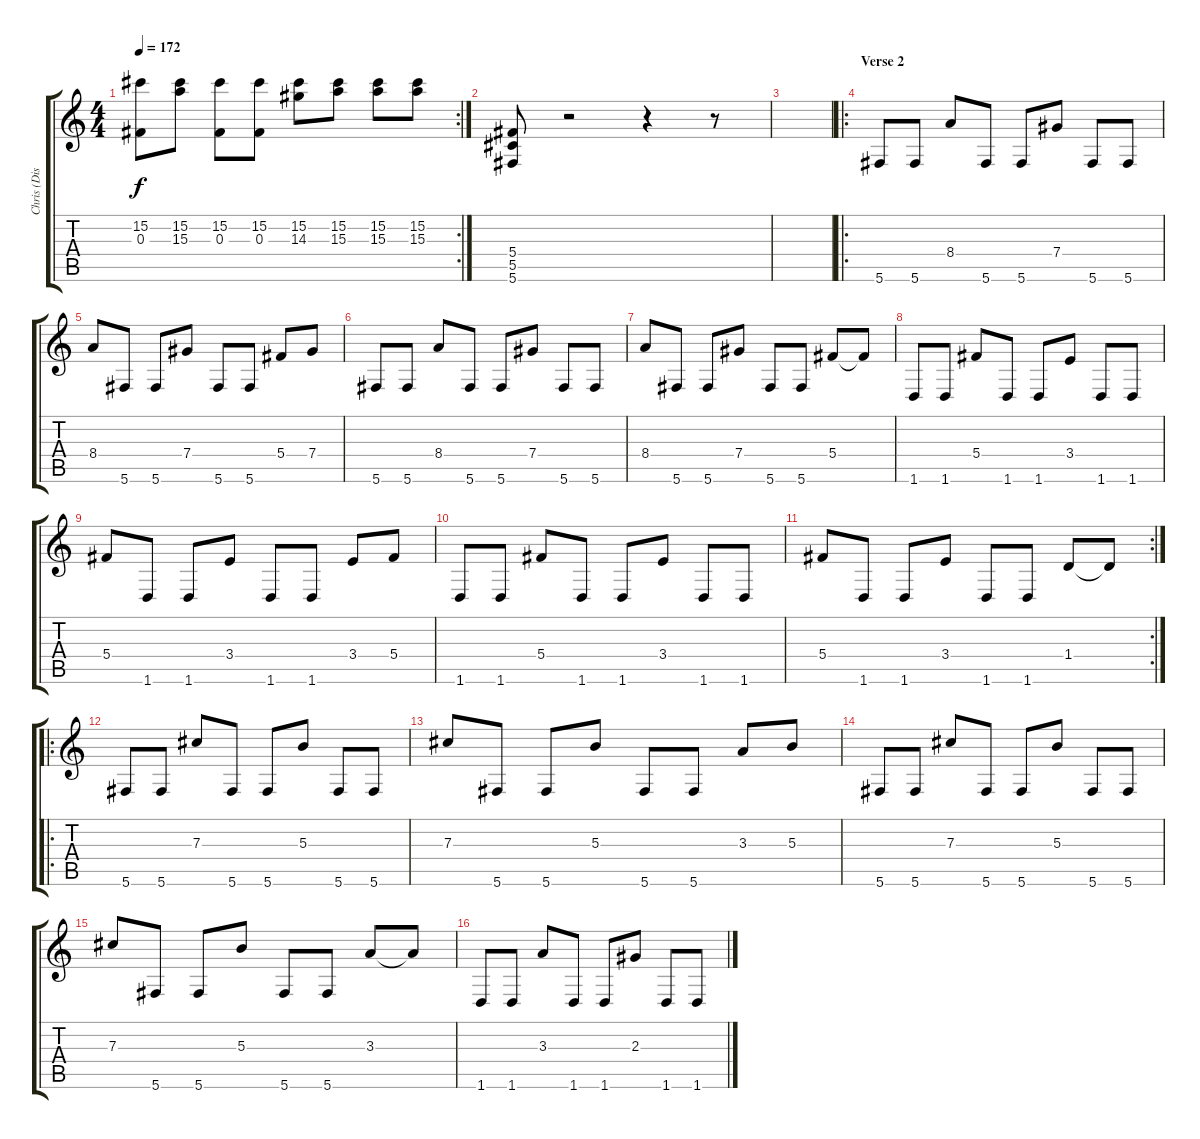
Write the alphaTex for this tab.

\track ("Chris (Dist)" "Chris (Dis") {instrument distortionguitar}
\staff {score tabs}
\tuning (Eb4 Bb3 Gb3 Db3 Ab2 Db2) {hide}
\rc 2
\ts (4 4)
\tempo 172
\clef g2
\ks c
(15.2 0.3).8{dy f} (15.2 15.3).8 (15.2 0.3).8 (15.2 0.3).8 (15.2 14.3).8 (15.2 15.3).8 (15.2 15.3).8 (15.2 15.3).8 |
(5.4 5.5 5.6).8 r.2 r.4 r.8 |
|
\ro
\section ("" "Verse 2")
5.6.8 5.6.8 8.4.8 5.6.8 5.6.8 7.4.8 5.6.8 5.6.8 |
8.4.8 5.6.8 5.6.8 7.4.8 5.6.8 5.6.8 5.4.8 7.4.8 |
5.6.8 5.6.8 8.4.8 5.6.8 5.6.8 7.4.8 5.6.8 5.6.8 |
8.4.8 5.6.8 5.6.8 7.4.8 5.6.8 5.6.8 5.4.8 5.4{t}.8 |
1.6.8 1.6.8 5.4.8 1.6.8 1.6.8 3.4.8 1.6.8 1.6.8 |
5.4.8 1.6.8 1.6.8 3.4.8 1.6.8 1.6.8 3.4.8 5.4.8 |
1.6.8 1.6.8 5.4.8 1.6.8 1.6.8 3.4.8 1.6.8 1.6.8 |
\rc 2
5.4.8 1.6.8 1.6.8 3.4.8 1.6.8 1.6.8 1.4.8 1.4{t}.8 |
\ro
5.6.8 5.6.8 7.3.8 5.6.8 5.6.8 5.3.8 5.6.8 5.6.8 |
7.3.8 5.6.8 5.6.8 5.3.8 5.6.8 5.6.8 3.3.8 5.3.8 |
5.6.8 5.6.8 7.3.8 5.6.8 5.6.8 5.3.8 5.6.8 5.6.8 |
7.3.8 5.6.8 5.6.8 5.3.8 5.6.8 5.6.8 3.3.8 3.3{t}.8 |
1.6.8 1.6.8 3.3.8 1.6.8 1.6.8 2.3.8 1.6.8 1.6.8
